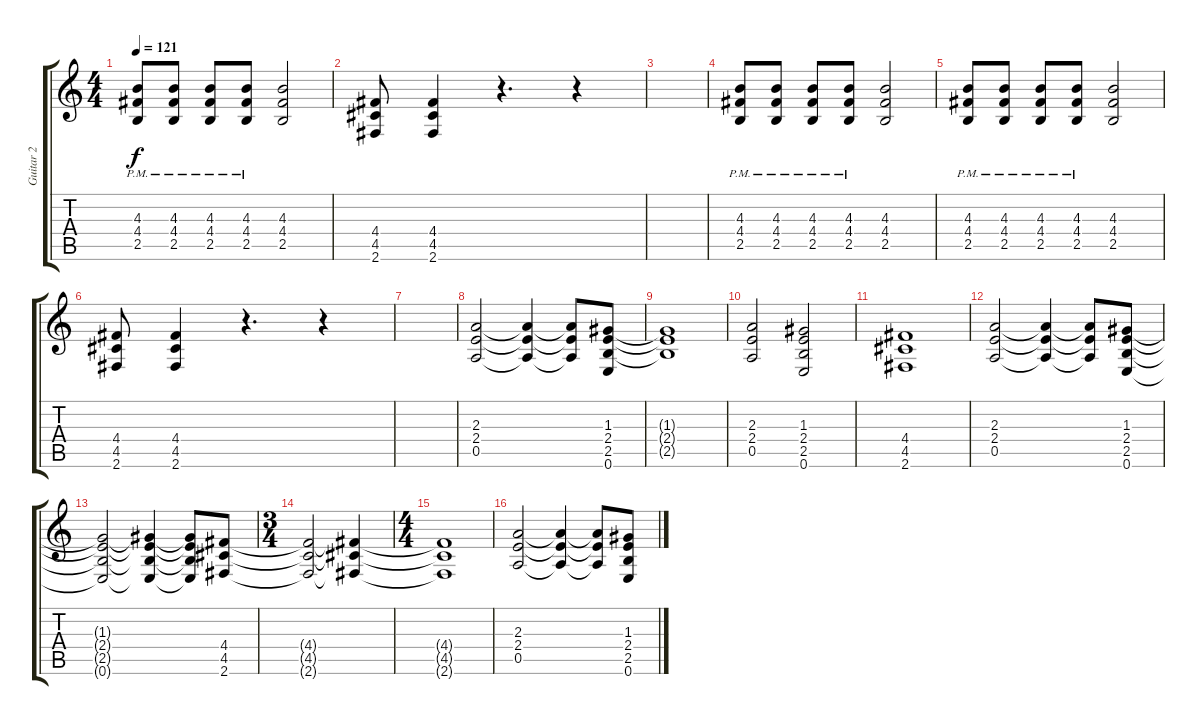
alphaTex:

\track ("Guitar 2" "Guitar 2") {instrument distortionguitar}
\staff {score tabs}
\tuning (E4 B3 G3 D3 A2 E2) {hide}
\ts (4 4)
\tempo 121
\clef g2
\ks c
(4.3 4.4{pm} 2.5).8{dy f} (4.3 4.4{pm} 2.5).8 (4.3 4.4{pm} 2.5).8 (4.3 4.4{pm} 2.5).8 (4.3 4.4 2.5).2 |
(4.4 4.5 2.6).8 (4.4 4.5 2.6).4 r.4{d} r.4 |
|
(4.3 4.4{pm} 2.5).8 (4.3 4.4{pm} 2.5).8 (4.3 4.4{pm} 2.5).8 (4.3 4.4{pm} 2.5).8 (4.3 4.4 2.5).2 |
(4.3 4.4{pm} 2.5).8 (4.3 4.4{pm} 2.5).8 (4.3 4.4{pm} 2.5).8 (4.3 4.4{pm} 2.5).8 (4.3 4.4 2.5).2 |
(4.4 4.5 2.6).8 (4.4 4.5 2.6).4 r.4{d} r.4 |
|
(2.3 2.4 0.5).2 (2.3{t} 2.4{t} 0.5{t}).4 (2.3{t} 2.4{t} 0.5{t}).8 (1.3 2.4 2.5 0.6).8 |
(1.3{t} 2.4{t} 2.5{t}).1 |
(2.3 2.4 0.5).2 (1.3 2.4 2.5 0.6).2 |
(4.4 4.5 2.6).1 |
(2.3 2.4 0.5).2 (2.3{t} 2.4{t} 0.5{t}).4 (2.3{t} 2.4{t} 0.5{t}).8 (1.3 2.4 2.5 0.6).8 |
(1.3{t} 2.4{t} 2.5{t} 0.6{t}).2 (1.3{t} 2.4{t} 2.5{t} 0.6{t}).4 (1.3{t} 2.4{t} 2.5{t} 0.6{t}).8 (4.4 4.5 2.6).8 |
\ts (3 4)
(4.4{t} 4.5{t} 2.6{t}).2 (4.4{t} 4.5{t} 2.6{t}).4 |
\ts (4 4)
(4.4{t} 4.5{t} 2.6{t}).1 |
(2.3 2.4 0.5).2 (2.3{t} 2.4{t} 0.5{t}).4 (2.3{t} 2.4{t} 0.5{t}).8 (1.3 2.4 2.5 0.6).8
